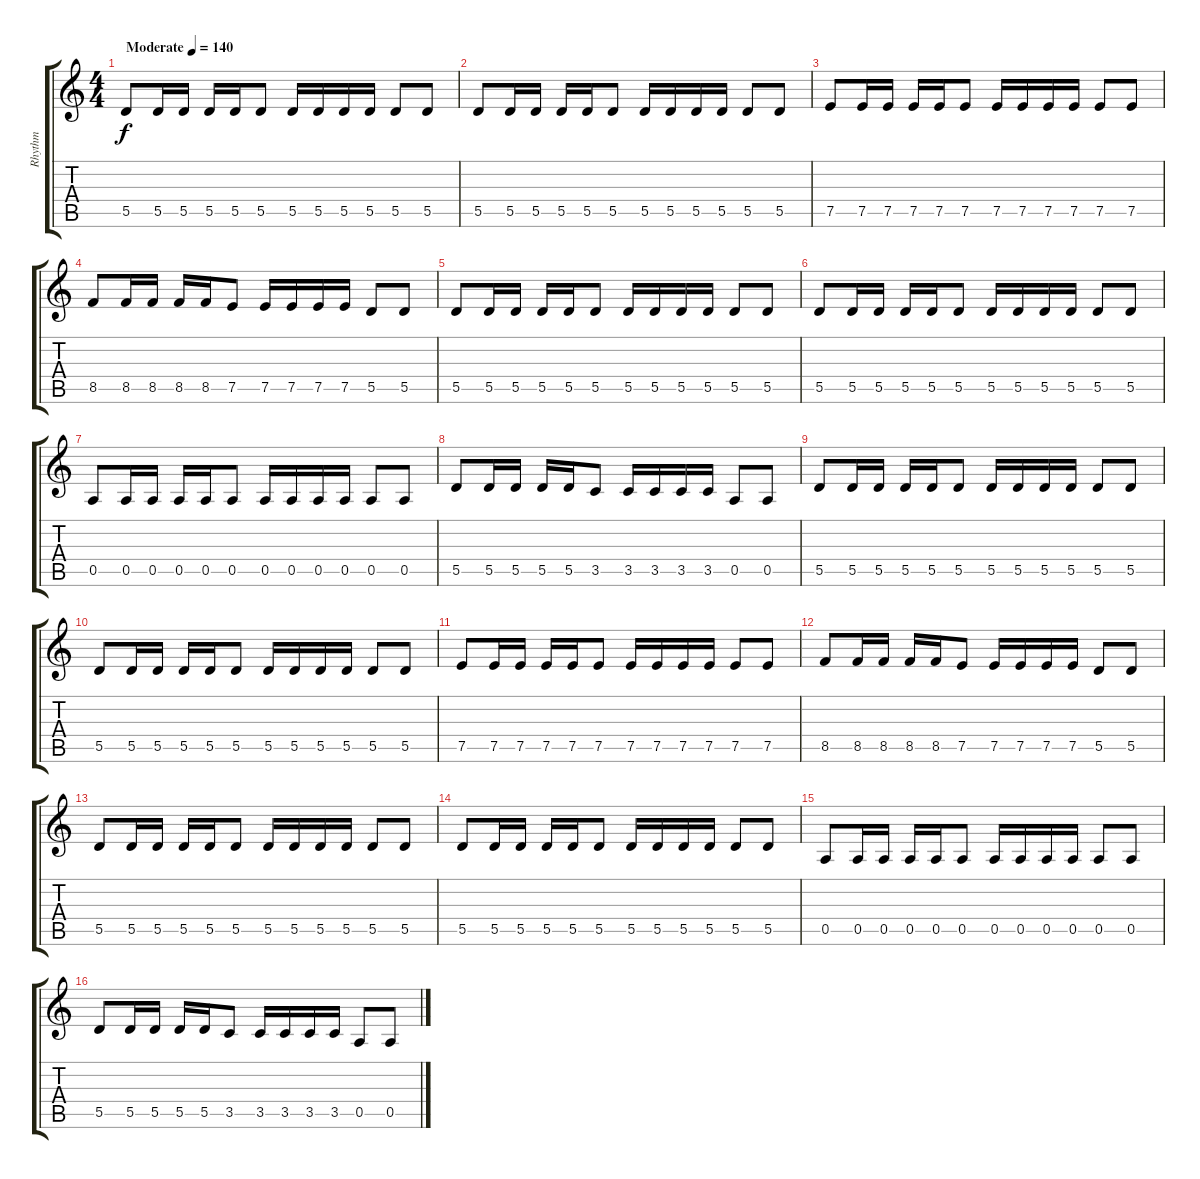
\track ("Rhythm" "Rhythm") {instrument overdrivenguitar}
\staff {score tabs}
\tuning (E4 B3 G3 D3 A2 E2) {hide}
\ts (4 4)
\tempo (140 "Moderate")
\clef g2
\ks c
5.5.8{dy f instrument overdrivenguitar} 5.5.16 5.5.16 5.5.16 5.5.16 5.5.8 5.5.16 5.5.16 5.5.16 5.5.16 5.5.8 5.5.8 |
5.5.8 5.5.16 5.5.16 5.5.16 5.5.16 5.5.8 5.5.16 5.5.16 5.5.16 5.5.16 5.5.8 5.5.8 |
7.5.8 7.5.16 7.5.16 7.5.16 7.5.16 7.5.8 7.5.16 7.5.16 7.5.16 7.5.16 7.5.8 7.5.8 |
8.5.8 8.5.16 8.5.16 8.5.16 8.5.16 7.5.8 7.5.16 7.5.16 7.5.16 7.5.16 5.5.8 5.5.8 |
5.5.8 5.5.16 5.5.16 5.5.16 5.5.16 5.5.8 5.5.16 5.5.16 5.5.16 5.5.16 5.5.8 5.5.8 |
5.5.8 5.5.16 5.5.16 5.5.16 5.5.16 5.5.8 5.5.16 5.5.16 5.5.16 5.5.16 5.5.8 5.5.8 |
0.5.8 0.5.16 0.5.16 0.5.16 0.5.16 0.5.8 0.5.16 0.5.16 0.5.16 0.5.16 0.5.8 0.5.8 |
5.5.8 5.5.16 5.5.16 5.5.16 5.5.16 3.5.8 3.5.16 3.5.16 3.5.16 3.5.16 0.5.8 0.5.8 |
5.5.8 5.5.16 5.5.16 5.5.16 5.5.16 5.5.8 5.5.16 5.5.16 5.5.16 5.5.16 5.5.8 5.5.8 |
5.5.8 5.5.16 5.5.16 5.5.16 5.5.16 5.5.8 5.5.16 5.5.16 5.5.16 5.5.16 5.5.8 5.5.8 |
7.5.8 7.5.16 7.5.16 7.5.16 7.5.16 7.5.8 7.5.16 7.5.16 7.5.16 7.5.16 7.5.8 7.5.8 |
8.5.8 8.5.16 8.5.16 8.5.16 8.5.16 7.5.8 7.5.16 7.5.16 7.5.16 7.5.16 5.5.8 5.5.8 |
5.5.8 5.5.16 5.5.16 5.5.16 5.5.16 5.5.8 5.5.16 5.5.16 5.5.16 5.5.16 5.5.8 5.5.8 |
5.5.8 5.5.16 5.5.16 5.5.16 5.5.16 5.5.8 5.5.16 5.5.16 5.5.16 5.5.16 5.5.8 5.5.8 |
0.5.8 0.5.16 0.5.16 0.5.16 0.5.16 0.5.8 0.5.16 0.5.16 0.5.16 0.5.16 0.5.8 0.5.8 |
5.5.8 5.5.16 5.5.16 5.5.16 5.5.16 3.5.8 3.5.16 3.5.16 3.5.16 3.5.16 0.5.8 0.5.8
